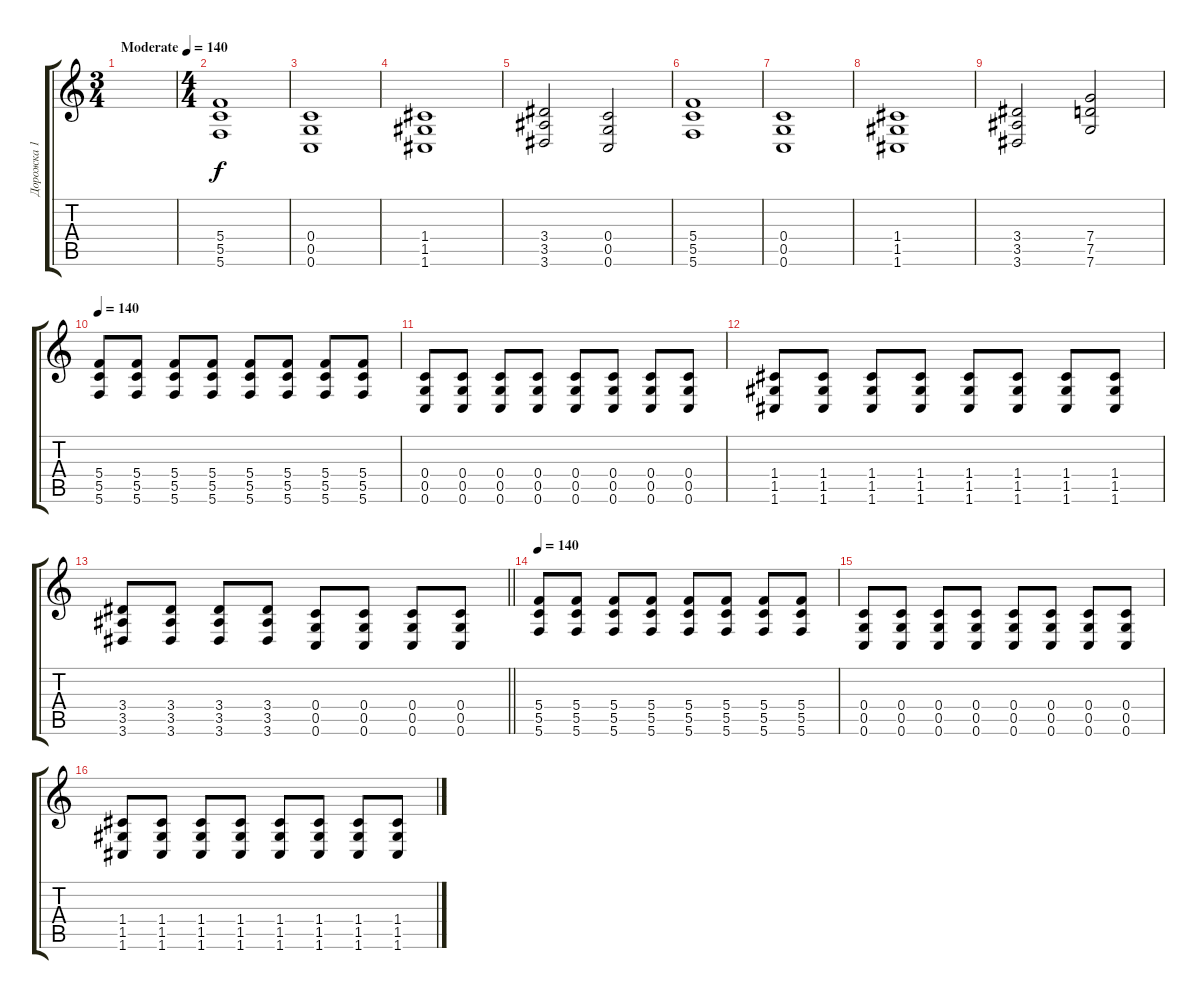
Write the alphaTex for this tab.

\track ("Дорожка 1" "Дорожка 1") {instrument distortionguitar}
\staff {score tabs}
\tuning (D4 A3 F3 C3 G2 C2) {hide}
\ts (3 4)
\tempo (140 "Moderate")
\tempo 120
\tempo (140 "Moderate")
\clef g2
\ks c
|
\ts (4 4)
(5.4 5.5 5.6).1 |
(0.4 0.5 0.6).1 |
(1.4 1.5 1.6).1 |
(3.4 3.5 3.6).2 (0.4 0.5 0.6).2 |
(5.4 5.5 5.6).1 |
(0.4 0.5 0.6).1 |
(1.4 1.5 1.6).1 |
(3.4 3.5 3.6).2 (7.4 7.5 7.6).2 |
\tempo 140
(5.4 5.5 5.6).8 (5.4 5.5 5.6).8 (5.4 5.5 5.6).8 (5.4 5.5 5.6).8 (5.4 5.5 5.6).8 (5.4 5.5 5.6).8 (5.4 5.5 5.6).8 (5.4 5.5 5.6).8 |
(0.4 0.5 0.6).8 (0.4 0.5 0.6).8 (0.4 0.5 0.6).8 (0.4 0.5 0.6).8 (0.4 0.5 0.6).8 (0.4 0.5 0.6).8 (0.4 0.5 0.6).8 (0.4 0.5 0.6).8 |
(1.4 1.5 1.6).8 (1.4 1.5 1.6).8 (1.4 1.5 1.6).8 (1.4 1.5 1.6).8 (1.4 1.5 1.6).8 (1.4 1.5 1.6).8 (1.4 1.5 1.6).8 (1.4 1.5 1.6).8 |
\barLineRight lightlight
(3.4 3.5 3.6).8 (3.4 3.5 3.6).8 (3.4 3.5 3.6).8 (3.4 3.5 3.6).8 (0.4 0.5 0.6).8 (0.4 0.5 0.6).8 (0.4 0.5 0.6).8 (0.4 0.5 0.6).8 |
\tempo 140
(5.4 5.5 5.6).8 (5.4 5.5 5.6).8 (5.4 5.5 5.6).8 (5.4 5.5 5.6).8 (5.4 5.5 5.6).8 (5.4 5.5 5.6).8 (5.4 5.5 5.6).8 (5.4 5.5 5.6).8 |
(0.4 0.5 0.6).8 (0.4 0.5 0.6).8 (0.4 0.5 0.6).8 (0.4 0.5 0.6).8 (0.4 0.5 0.6).8 (0.4 0.5 0.6).8 (0.4 0.5 0.6).8 (0.4 0.5 0.6).8 |
(1.4 1.5 1.6).8 (1.4 1.5 1.6).8 (1.4 1.5 1.6).8 (1.4 1.5 1.6).8 (1.4 1.5 1.6).8 (1.4 1.5 1.6).8 (1.4 1.5 1.6).8 (1.4 1.5 1.6).8
